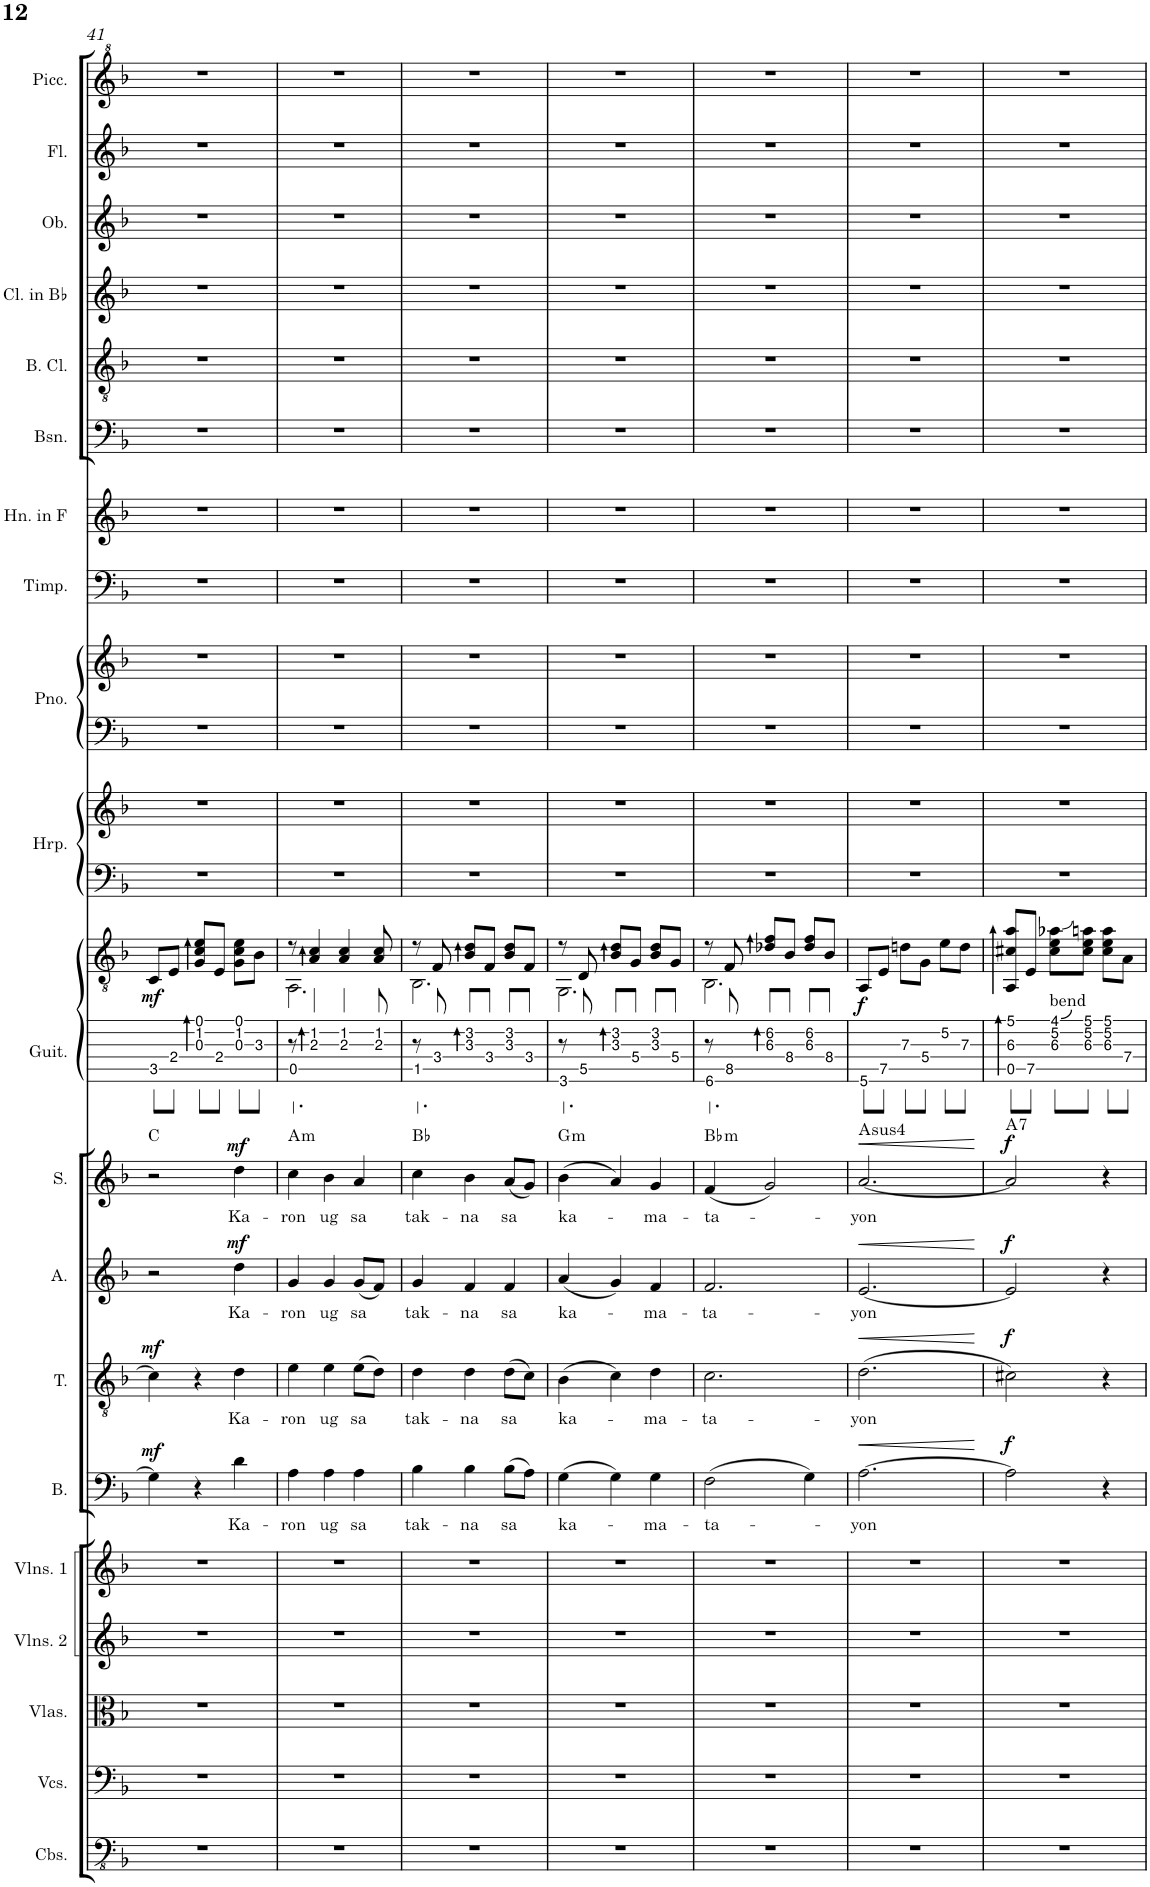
**kern	**kern	**kern	**kern	**kern	**kern	**text	**dynam	**kern	**text	**dynam	**kern	**text	**dynam	**kern	**text	**dynam	**harte	**kern	**kern	**dynam	**kern	**kern	**kern	**kern	**kern	**kern	**kern	**kern	**kern	**kern	**kern	**kern
*part21	*part20	*part19	*part18	*part17	*part16	*part16	*part16	*part15	*part15	*part15	*part14	*part14	*part14	*part13	*part13	*part13	*part13	*part12	*part11	*part11	*part10	*part10	*part9	*part9	*part8	*part7	*part6	*part5	*part4	*part3	*part2	*part1
*staff23	*staff22	*staff21	*staff20	*staff19	*staff18	*staff18	*staff18	*staff17	*staff17	*staff17	*staff16	*staff16	*staff16	*staff15	*staff15	*staff15	*	*staff14	*staff13	*staff13	*staff12	*staff11	*staff10	*staff9	*staff8	*staff7	*staff6	*staff5	*staff4	*staff3	*staff2	*staff1
*I"Contrabasses	*I"Violoncellos	*I"Violas	*I"Violins 2	*I"Violins 1	*I"Bass	*	*	*I"Tenor	*	*	*I"Alto	*	*	*I"Soprano	*	*	*	*I"Classical Guitar	*I"Classical Guitar	*	*I"Harp	*	*I"Grand Piano	*	*I"Timpani	*I"Horn in F	*I"Bassoon	*I"Bass Clarinet	*I"Clarinet in Bb	*I"Oboe	*I"Flute	*I"Piccolo
*I'Cbs.	*I'Vcs.	*I'Vlas.	*I'Vlns. 2	*I'Vlns. 1	*I'B.	*	*	*I'T.	*	*	*I'A.	*	*	*I'S.	*	*	*	*I'Guit.	*	*	*I'Hrp.	*	*I'Pno.	*	*I'Timp.	*I'Hn. in F	*I'Bsn.	*I'B. Cl.	*I'Cl. in Bb	*I'Ob.	*I'Fl.	*I'Picc.
!!LO:PB:g=z
*clefFv4	*clefF4	*clefC3	*clefG2	*clefG2	*clefF4	*	*	*clefGv2	*	*	*clefG2	*	*	*clefG2	*	*	*	*	*clefGv2	*	*clefF4	*clefG2	*clefF4	*clefG2	*clefF4	*clefG2	*clefF4	*clefGv2	*clefG2	*clefG2	*clefG2	*clefG^2
*	*	*	*	*	*	*	*	*	*	*	*	*	*	*	*	*	*	*	*	*	*	*	*	*	*	*Trd4c7	*	*Trd8c14	*Trd1c2	*	*	*Trd-7c-12
*k[b-]	*k[b-]	*k[b-]	*k[b-]	*k[b-]	*k[b-]	*	*	*k[b-]	*	*	*k[b-]	*	*	*k[b-]	*	*	*	*k[b-]	*k[b-]	*	*k[b-]	*k[b-]	*k[b-]	*k[b-]	*k[b-]	*k[b-]	*k[b-]	*k[b-]	*k[b-]	*k[b-]	*k[b-]	*k[b-]
*M3/4	*M3/4	*M3/4	*M3/4	*M3/4	*M3/4	*	*	*M3/4	*	*	*M3/4	*	*	*M3/4	*	*	*	*M3/4	*M3/4	*	*M3/4	*M3/4	*M3/4	*M3/4	*M3/4	*M3/4	*M3/4	*M3/4	*M3/4	*M3/4	*M3/4	*M3/4
=41	=41	=41	=41	=41	=41	=41	=41	=41	=41	=41	=41	=41	=41	=41	=41	=41	=41	=41	=41	=41	=41	=41	=41	=41	=41	=41	=41	=41	=41	=41	=41	=41
!	!	!	!	!	!	!	!LO:DY:a	!	!	!LO:DY:a	!	!	!	!	!	!	!	!	!	!LO:DY:b	!	!	!	!	!	!	!	!	!	!	!	!
2.r	2.r	2.r	2.r	2.r	4G\]	.	mf	4c\]	.	mf	2r	.	.	2r	.	.	C:maj	8C\L	8C/L	mf	2.r	2.r	2.r	2.r	2.r	2.r	2.r	2.r	2.r	2.r	2.r	2.r
.	.	.	.	.	.	.	.	.	.	.	.	.	.	.	.	.	.	8E\J	8E/J	.	.	.	.	.	.	.	.	.	.	.	.	.
.	.	.	.	.	4r	.	.	4r	.	.	.	.	.	.	.	.	.	8G\ 8c\ 8e\L	8G/ 8c/ 8e/L	.	.	.	.	.	.	.	.	.	.	.	.	.
.	.	.	.	.	.	.	.	.	.	.	.	.	.	.	.	.	.	8E\J	8E/J	.	.	.	.	.	.	.	.	.	.	.	.	.
!	!	!	!	!	!	!LO:LY:b	!	!	!LO:LY:b	!	!	!LO:LY:b	!LO:DY:a	!	!LO:LY:b	!LO:DY:a	!	!	!	!	!	!	!	!	!	!	!	!	!	!	!	!
.	.	.	.	.	4d\	Ka-	.	4d\	Ka-	.	4dd\	Ka-	mf	4dd\	Ka-	mf	.	8G\ 8c\ 8e\L	8G\ 8c\ 8e\L	.	.	.	.	.	.	.	.	.	.	.	.	.
.	.	.	.	.	.	.	.	.	.	.	.	.	.	.	.	.	.	8B-\J	8B-\J	.	.	.	.	.	.	.	.	.	.	.	.	.
=42	=42	=42	=42	=42	=42	=42	=42	=42	=42	=42	=42	=42	=42	=42	=42	=42	=42	=42	=42	=42	=42	=42	=42	=42	=42	=42	=42	=42	=42	=42	=42	=42
!	!	!	!	!	!	!LO:LY:b	!	!	!LO:LY:b	!	!	!LO:LY:b	!	!	!LO:LY:b	!	!LO:H:kt=m	!	!	!	!	!	!	!	!	!	!	!	!	!	!	!
*	*	*	*	*	*	*	*	*	*	*	*	*	*	*	*	*	*	*^	*^	*	*	*	*	*	*	*	*	*	*	*	*	*
2.r	2.r	2.r	2.r	2.r	4A\	-ron	.	4e\	-ron	.	4g/	-ron	.	4cc\	-ron	.	A:min	8r	2.AA\	8r	2.AA\	.	2.r	2.r	2.r	2.r	2.r	2.r	2.r	2.r	2.r	2.r	2.r	2.r
.	.	.	.	.	.	.	.	.	.	.	.	.	.	.	.	.	.	4A/ 4c/	.	4A/ 4c/	.	.	.	.	.	.	.	.	.	.	.	.	.	.
!	!	!	!	!	!	!LO:LY:b	!	!	!LO:LY:b	!	!	!LO:LY:b	!	!	!LO:LY:b	!	!	!	!	!	!	!	!	!	!	!	!	!	!	!	!	!	!	!
.	.	.	.	.	4A\	ug	.	4e\	ug	.	4g/	ug	.	4b-\	ug	.	.	.	.	.	.	.	.	.	.	.	.	.	.	.	.	.	.	.
.	.	.	.	.	.	.	.	.	.	.	.	.	.	.	.	.	.	4A/ 4c/	.	4A/ 4c/	.	.	.	.	.	.	.	.	.	.	.	.	.	.
!	!	!	!	!	!	!LO:LY:b	!	!	!LO:LY:b	!	!	!LO:LY:b	!	!	!LO:LY:b	!	!	!	!	!	!	!	!	!	!	!	!	!	!	!	!	!	!	!
.	.	.	.	.	4A\	sa	.	(8e\L	sa	.	(8g/L	sa	.	4a/	sa	.	.	.	.	.	.	.	.	.	.	.	.	.	.	.	.	.	.	.
.	.	.	.	.	.	.	.	8d\J)	.	.	8f/J)	.	.	.	.	.	.	8A/ 8c/	.	8A/ 8c/	.	.	.	.	.	.	.	.	.	.	.	.	.	.
=43	=43	=43	=43	=43	=43	=43	=43	=43	=43	=43	=43	=43	=43	=43	=43	=43	=43	=43	=43	=43	=43	=43	=43	=43	=43	=43	=43	=43	=43	=43	=43	=43	=43	=43
!	!	!	!	!	!	!LO:LY:b	!	!	!LO:LY:b	!	!	!LO:LY:b	!	!	!LO:LY:b	!	!	!	!	!	!	!	!	!	!	!	!	!	!	!	!	!	!	!
2.r	2.r	2.r	2.r	2.r	4B-\	tak-	.	4d\	tak-	.	4g/	tak-	.	4cc\	tak-	.	Bb:maj	8r	2.BB-\	8r	2.BB-\	.	2.r	2.r	2.r	2.r	2.r	2.r	2.r	2.r	2.r	2.r	2.r	2.r
.	.	.	.	.	.	.	.	.	.	.	.	.	.	.	.	.	.	8F/	.	8F/	.	.	.	.	.	.	.	.	.	.	.	.	.	.
!	!	!	!	!	!	!LO:LY:b	!	!	!LO:LY:b	!	!	!LO:LY:b	!	!	!LO:LY:b	!	!	!	!	!	!	!	!	!	!	!	!	!	!	!	!	!	!	!
.	.	.	.	.	4B-\	-na	.	4d\	-na	.	4f/	-na	.	4b-\	-na	.	.	8B-/ 8d/L	.	8B-/ 8d/L	.	.	.	.	.	.	.	.	.	.	.	.	.	.
.	.	.	.	.	.	.	.	.	.	.	.	.	.	.	.	.	.	8F/J	.	8F/J	.	.	.	.	.	.	.	.	.	.	.	.	.	.
!	!	!	!	!	!	!LO:LY:b	!	!	!LO:LY:b	!	!	!LO:LY:b	!	!	!LO:LY:b	!	!	!	!	!	!	!	!	!	!	!	!	!	!	!	!	!	!	!
.	.	.	.	.	(8B-\L	sa	.	(8d\L	sa	.	4f/	sa	.	(8a/L	sa	.	.	8B-/ 8d/L	.	8B-/ 8d/L	.	.	.	.	.	.	.	.	.	.	.	.	.	.
.	.	.	.	.	8A\J)	.	.	8c\J)	.	.	.	.	.	8g/J)	.	.	.	8F/J	.	8F/J	.	.	.	.	.	.	.	.	.	.	.	.	.	.
=44	=44	=44	=44	=44	=44	=44	=44	=44	=44	=44	=44	=44	=44	=44	=44	=44	=44	=44	=44	=44	=44	=44	=44	=44	=44	=44	=44	=44	=44	=44	=44	=44	=44	=44
!	!	!	!	!	!	!LO:LY:b	!	!	!LO:LY:b	!	!	!LO:LY:b	!	!	!LO:LY:b	!	!LO:H:kt=m	!	!	!	!	!	!	!	!	!	!	!	!	!	!	!	!	!
2.r	2.r	2.r	2.r	2.r	(4G\	ka-	.	(4B-\	ka-	.	(4a/	ka-	.	(4b-\	ka-	.	G:min	8r	2.GG\	8r	2.GG\	.	2.r	2.r	2.r	2.r	2.r	2.r	2.r	2.r	2.r	2.r	2.r	2.r
.	.	.	.	.	.	.	.	.	.	.	.	.	.	.	.	.	.	8D/	.	8D/	.	.	.	.	.	.	.	.	.	.	.	.	.	.
.	.	.	.	.	4G\)	.	.	4c\)	.	.	4g/)	.	.	4a/)	.	.	.	8B-/ 8d/L	.	8B-/ 8d/L	.	.	.	.	.	.	.	.	.	.	.	.	.	.
.	.	.	.	.	.	.	.	.	.	.	.	.	.	.	.	.	.	8G/J	.	8G/J	.	.	.	.	.	.	.	.	.	.	.	.	.	.
!	!	!	!	!	!	!LO:LY:b	!	!	!LO:LY:b	!	!	!LO:LY:b	!	!	!LO:LY:b	!	!	!	!	!	!	!	!	!	!	!	!	!	!	!	!	!	!	!
.	.	.	.	.	4G\	-ma-	.	4d\	-ma-	.	4f/	-ma-	.	4g/	-ma-	.	.	8B-/ 8d/L	.	8B-/ 8d/L	.	.	.	.	.	.	.	.	.	.	.	.	.	.
.	.	.	.	.	.	.	.	.	.	.	.	.	.	.	.	.	.	8G/J	.	8G/J	.	.	.	.	.	.	.	.	.	.	.	.	.	.
=45	=45	=45	=45	=45	=45	=45	=45	=45	=45	=45	=45	=45	=45	=45	=45	=45	=45	=45	=45	=45	=45	=45	=45	=45	=45	=45	=45	=45	=45	=45	=45	=45	=45	=45
!	!	!	!	!	!	!LO:LY:b	!	!	!LO:LY:b	!	!	!LO:LY:b	!	!	!LO:LY:b	!	!LO:H:kt=m	!	!	!	!	!	!	!	!	!	!	!	!	!	!	!	!	!
2.r	2.r	2.r	2.r	2.r	(2F\	-ta-	.	2.c\	-ta-	.	2.f/	-ta-	.	(4f/	-ta-	.	Bb:min	8r	2.BB-\	8r	2.BB-\	.	2.r	2.r	2.r	2.r	2.r	2.r	2.r	2.r	2.r	2.r	2.r	2.r
.	.	.	.	.	.	.	.	.	.	.	.	.	.	.	.	.	.	8F/	.	8F/	.	.	.	.	.	.	.	.	.	.	.	.	.	.
.	.	.	.	.	.	.	.	.	.	.	.	.	.	2g/)	.	.	.	8c#/ 8f/L	.	8d-X/ 8f/L	.	.	.	.	.	.	.	.	.	.	.	.	.	.
.	.	.	.	.	.	.	.	.	.	.	.	.	.	.	.	.	.	8B-/J	.	8B-/J	.	.	.	.	.	.	.	.	.	.	.	.	.	.
.	.	.	.	.	4G\)	.	.	.	.	.	.	.	.	.	.	.	.	8c#/ 8f/L	.	8d-/ 8f/L	.	.	.	.	.	.	.	.	.	.	.	.	.	.
.	.	.	.	.	.	.	.	.	.	.	.	.	.	.	.	.	.	8B-/J	.	8B-/J	.	.	.	.	.	.	.	.	.	.	.	.	.	.
*	*	*	*	*	*	*	*	*	*	*	*	*	*	*	*	*	*	*v	*v	*	*	*	*	*	*	*	*	*	*	*	*	*	*	*
*	*	*	*	*	*	*	*	*	*	*	*	*	*	*	*	*	*	*	*v	*v	*	*	*	*	*	*	*	*	*	*	*	*	*
=46	=46	=46	=46	=46	=46	=46	=46	=46	=46	=46	=46	=46	=46	=46	=46	=46	=46	=46	=46	=46	=46	=46	=46	=46	=46	=46	=46	=46	=46	=46	=46	=46
!	!	!	!	!	!	!LO:LY:b	!LO:HP:b	!	!LO:LY:b	!LO:HP:b	!	!LO:LY:b	!LO:HP:b	!	!LO:LY:b	!LO:HP:b	!LO:H:kt=4	!	!	!LO:DY:b	!	!	!	!	!	!	!	!	!	!	!	!
2.r	2.r	2.r	2.r	2.r	[2.A\	-yon	<	(2.d\	-yon	<	[2.e/	-yon	<	[2.a/	-yon	<	A:sus4	8AA\L	8AA/L	f	2.r	2.r	2.r	2.r	2.r	2.r	2.r	2.r	2.r	2.r	2.r	2.r
.	.	.	.	.	.	.	.	.	.	.	.	.	.	.	.	.	.	8E\J	8E/J	.	.	.	.	.	.	.	.	.	.	.	.	.
.	.	.	.	.	.	.	.	.	.	.	.	.	.	.	.	.	.	8d\L	8dn\L	.	.	.	.	.	.	.	.	.	.	.	.	.
.	.	.	.	.	.	.	.	.	.	.	.	.	.	.	.	.	.	8G\J	8G\J	.	.	.	.	.	.	.	.	.	.	.	.	.
.	.	.	.	.	.	.	.	.	.	.	.	.	.	.	.	.	.	8e\L	8e\L	.	.	.	.	.	.	.	.	.	.	.	.	.
.	.	.	.	.	.	.	.	.	.	.	.	.	.	.	.	.	.	8d\J	8d\J	.	.	.	.	.	.	.	.	.	.	.	.	.
.	.	.	.	.	.	.	[	.	.	[	.	.	[	.	.	[	.	.	.	.	.	.	.	.	.	.	.	.	.	.	.	.
=47	=47	=47	=47	=47	=47	=47	=47	=47	=47	=47	=47	=47	=47	=47	=47	=47	=47	=47	=47	=47	=47	=47	=47	=47	=47	=47	=47	=47	=47	=47	=47	=47
!	!	!	!	!	!	!	!LO:DY:a	!	!	!LO:DY:a	!	!	!LO:DY:a	!	!	!LO:DY:a	!LO:H:kt=7	!	!	!	!	!	!	!	!	!	!	!	!	!	!	!
2.r	2.r	2.r	2.r	2.r	2A\]	.	f	2c#X\)	.	f	2e/]	.	f	2a/]	.	f	A:7	8AA\ 8c#\ 8a\L	8AA/ 8c#X/ 8a/L	.	2.r	2.r	2.r	2.r	2.r	2.r	2.r	2.r	2.r	2.r	2.r	2.r
.	.	.	.	.	.	.	.	.	.	.	.	.	.	.	.	.	.	8E\J	8E/J	.	.	.	.	.	.	.	.	.	.	.	.	.
!	!	!	!	!	!	!	!	!	!	!	!	!	!	!	!	!	!	!LO:TX:a:t=bend	!	!	!	!	!	!	!	!	!	!	!	!	!	!
.	.	.	.	.	.	.	.	.	.	.	.	.	.	.	.	.	.	8c#\ 8e\ 8a-\L	8c#\ 8e\ 8a-X\L	.	.	.	.	.	.	.	.	.	.	.	.	.
.	.	.	.	.	.	.	.	.	.	.	.	.	.	.	.	.	.	8c#\ 8e\ 8a\J	8c#\ 8e\ 8an\J	.	.	.	.	.	.	.	.	.	.	.	.	.
.	.	.	.	.	4r	.	.	4r	.	.	4r	.	.	4r	.	.	.	8c#\ 8e\ 8a\L	8c#\ 8e\ 8a\L	.	.	.	.	.	.	.	.	.	.	.	.	.
.	.	.	.	.	.	.	.	.	.	.	.	.	.	.	.	.	.	8A\J	8A\J	.	.	.	.	.	.	.	.	.	.	.	.	.
=	=	=	=	=	=	=	=	=	=	=	=	=	=	=	=	=	=	=	=	=	=	=	=	=	=	=	=	=	=	=	=	=
*-	*-	*-	*-	*-	*-	*-	*-	*-	*-	*-	*-	*-	*-	*-	*-	*-	*-	*-	*-	*-	*-	*-	*-	*-	*-	*-	*-	*-	*-	*-	*-	*-
